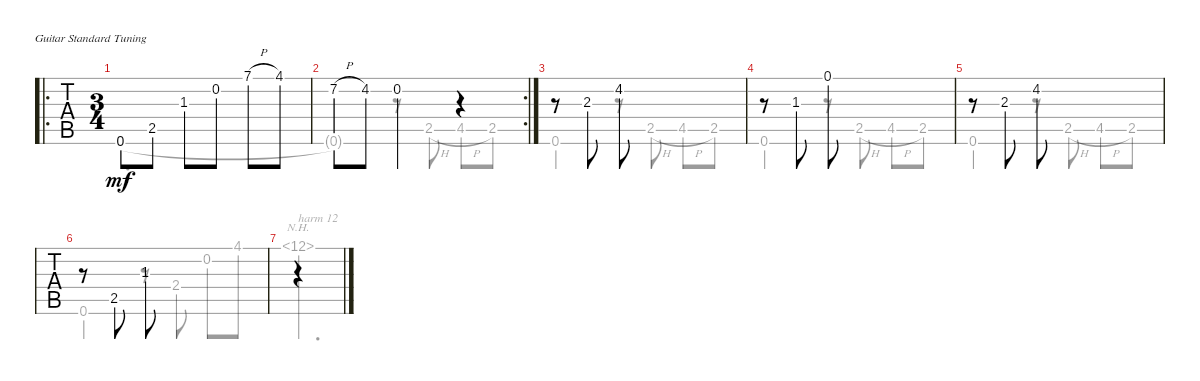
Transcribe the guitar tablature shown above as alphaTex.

\defaultSystemsLayout 4
\bracketExtendMode groupsimilarinstruments
\singleTrackTrackNamePolicy hidden
\multiTrackTrackNamePolicy hidden
\firstSystemTrackNameOrientation horizontal
\otherSystemsTrackNameOrientation horizontal
\track ("Nylon Guitar" "Nylon Guit") {instrument acousticguitarsteel}
\staff {tabs}
\tuning (E4 B3 G3 D3 A2 E2)
\voice
\ro
\ts (3 4)
\tempo (250 hide)
\clef g2
\ks e
0.6.8{dy mf} 2.5{lf 3}.8 1.3{lf 2}.8 0.2.8 7.1{h lf 5}.8 4.1{lf 2}.8 |
\rc 2
7.2{h lf 5}.8 4.2{lf 2}.8 0.2.4 r.4 |
r.8 2.3{lf 2}.8 4.2{lf 4}.8 |
r.8 1.3{lf 2}.8 0.1.8 |
r.8 2.3{lf 2}.8 4.2{lf 5}.8 |
r.8 2.5{lf 3}.8 1.3{lf 2}.8 |
\voice
\clef g2
\ottava regular
\simile none
\ks e
0.6.2{d dy mf} |
0.6{t}.4 r.8 2.5{h lf 3}.8 4.5{h lf 5}.8 2.5.8 |
0.6.4 r.8 2.5{h lf 2}.8 4.5{h lf 3}.8 2.5.8 |
0.6.4 r.8 2.5{h lf 3}.8 4.5{h lf 5}.8 2.5.8 |
0.6.4 r.8 2.5{h lf 2}.8 4.5{h lf 3}.8 2.5{lf 2}.8 |
0.6.4 r.8 2.4{lf 3}.8 0.2.8 4.1{lf 5}.8 |
12.1{nh}.2{d txt "harm 12"}
